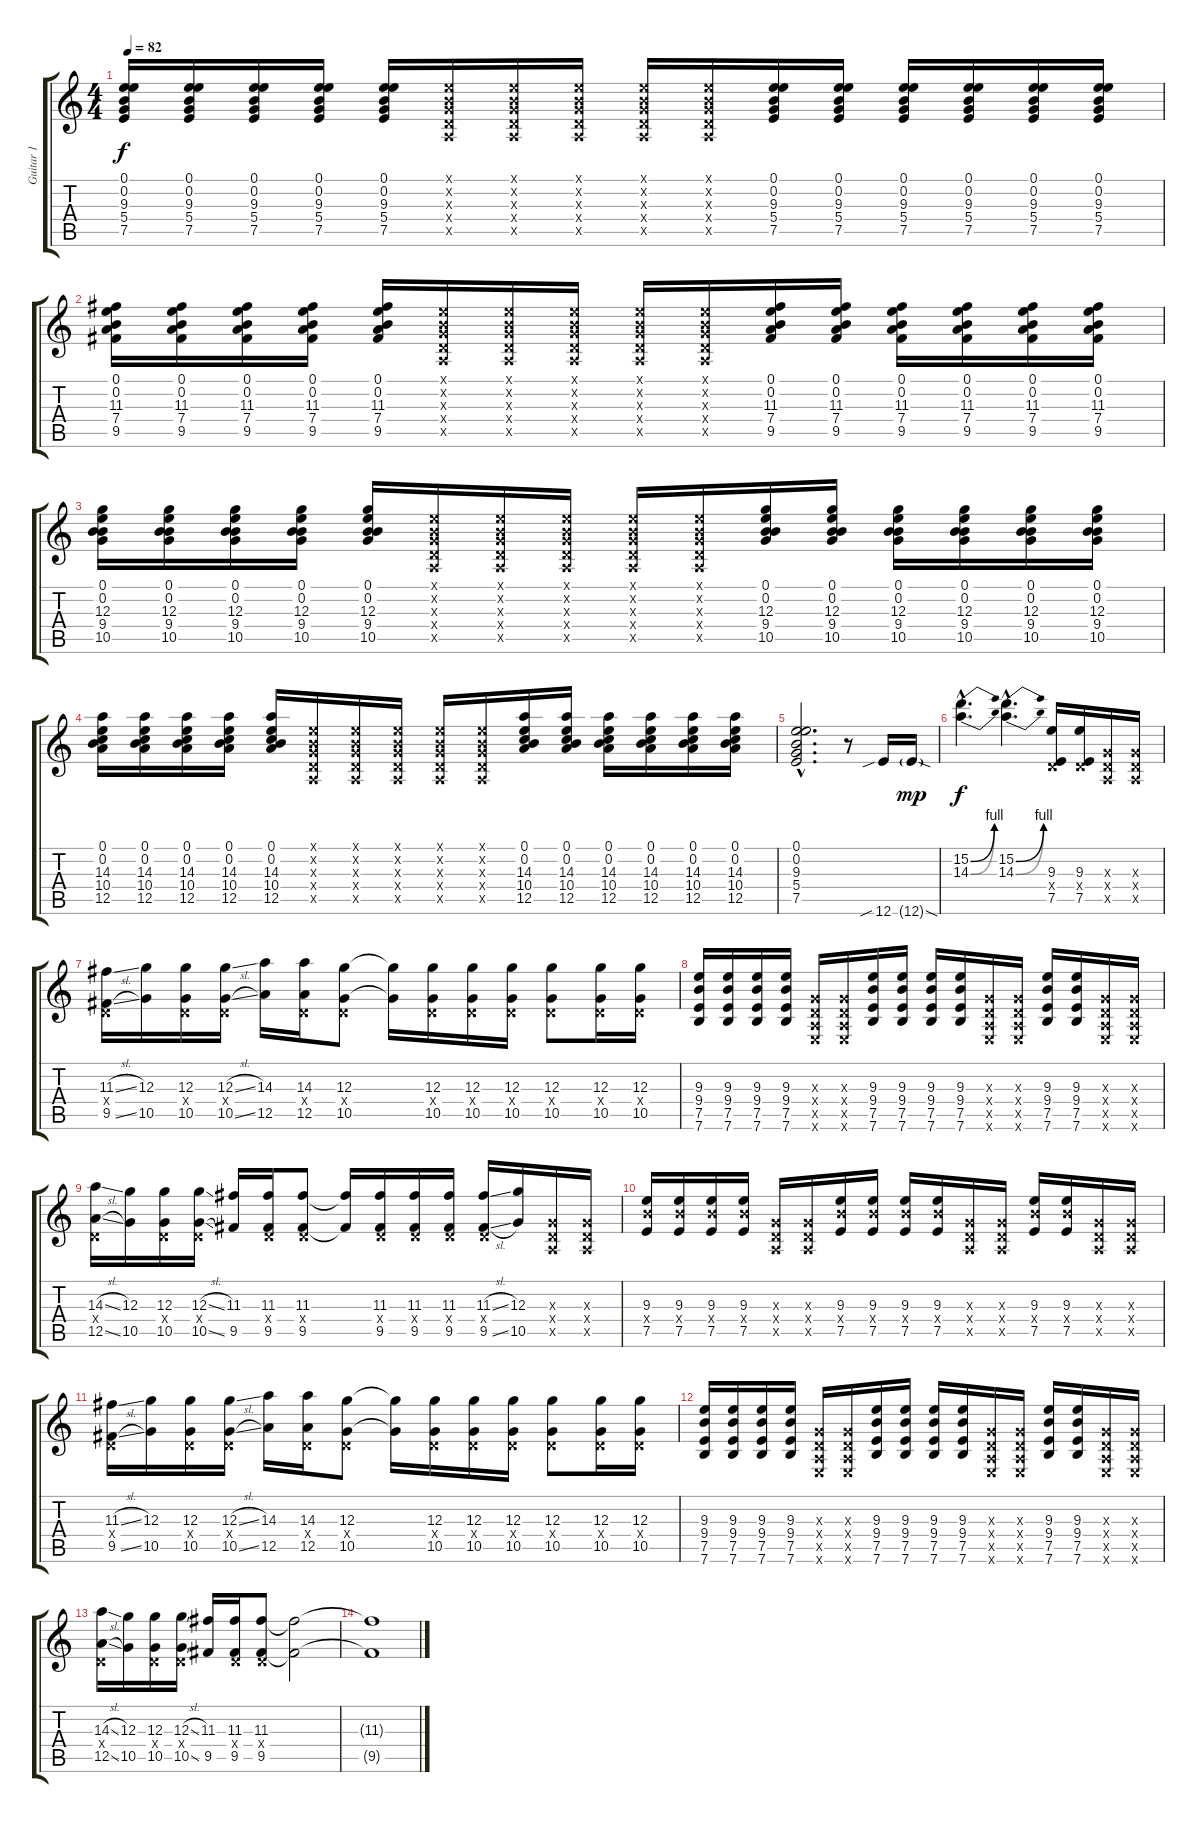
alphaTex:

\track ("Guitar 1" "Guitar 1") {instrument acousticguitarsteel}
\staff {score tabs}
\tuning (E4 B3 G3 D3 A2 E2) {hide}
\ts (4 4)
\tempo 82
\clef g2
\ks c
(0.1 0.2 9.3 5.4 7.5).16{dy f volume 13} (0.1 0.2 9.3 5.4 7.5).16 (0.1 0.2 9.3 5.4 7.5).16 (0.1 0.2 9.3 5.4 7.5).16 (0.1 0.2 9.3 5.4 7.5).16 (0.1{x} 0.2{x} 0.3{x} 0.4{x} 0.5{x}).16 (0.1{x} 0.2{x} 0.3{x} 0.4{x} 0.5{x}).16 (0.1{x} 0.2{x} 0.3{x} 0.4{x} 0.5{x}).16 (0.1{x} 0.2{x} 0.3{x} 0.4{x} 0.5{x}).16 (0.1{x} 0.2{x} 0.3{x} 0.4{x} 0.5{x}).16 (0.1 0.2 9.3 5.4 7.5).16 (0.1 0.2 9.3 5.4 7.5).16 (0.1 0.2 9.3 5.4 7.5).16 (0.1 0.2 9.3 5.4 7.5).16 (0.1 0.2 9.3 5.4 7.5).16 (0.1 0.2 9.3 5.4 7.5).16 |
(0.1 0.2 11.3 7.4 9.5).16{volume 13} (0.1 0.2 11.3 7.4 9.5).16 (0.1 0.2 11.3 7.4 9.5).16 (0.1 0.2 11.3 7.4 9.5).16 (0.1 0.2 11.3 7.4 9.5).16 (0.1{x} 0.2{x} 0.3{x} 0.4{x} 0.5{x}).16 (0.1{x} 0.2{x} 0.3{x} 0.4{x} 0.5{x}).16 (0.1{x} 0.2{x} 0.3{x} 0.4{x} 0.5{x}).16 (0.1{x} 0.2{x} 0.3{x} 0.4{x} 0.5{x}).16 (0.1{x} 0.2{x} 0.3{x} 0.4{x} 0.5{x}).16 (0.1 0.2 11.3 7.4 9.5).16 (0.1 0.2 11.3 7.4 9.5).16 (0.1 0.2 11.3 7.4 9.5).16 (0.1 0.2 11.3 7.4 9.5).16 (0.1 0.2 11.3 7.4 9.5).16 (0.1 0.2 11.3 7.4 9.5).16 |
(0.1 0.2 12.3 9.4 10.5).16{volume 13} (0.1 0.2 12.3 9.4 10.5).16 (0.1 0.2 12.3 9.4 10.5).16 (0.1 0.2 12.3 9.4 10.5).16 (0.1 0.2 12.3 9.4 10.5).16 (0.1{x} 0.2{x} 0.3{x} 0.4{x} 0.5{x}).16 (0.1{x} 0.2{x} 0.3{x} 0.4{x} 0.5{x}).16 (0.1{x} 0.2{x} 0.3{x} 0.4{x} 0.5{x}).16 (0.1{x} 0.2{x} 0.3{x} 0.4{x} 0.5{x}).16 (0.1{x} 0.2{x} 0.3{x} 0.4{x} 0.5{x}).16 (0.1 0.2 12.3 9.4 10.5).16 (0.1 0.2 12.3 9.4 10.5).16 (0.1 0.2 12.3 9.4 10.5).16 (0.1 0.2 12.3 9.4 10.5).16 (0.1 0.2 12.3 9.4 10.5).16 (0.1 0.2 12.3 9.4 10.5).16 |
(0.1 0.2 14.3 10.4 12.5).16{volume 13} (0.1 0.2 14.3 10.4 12.5).16 (0.1 0.2 14.3 10.4 12.5).16 (0.1 0.2 14.3 10.4 12.5).16 (0.1 0.2 14.3 10.4 12.5).16 (0.1{x} 0.2{x} 0.3{x} 0.4{x} 0.5{x}).16 (0.1{x} 0.2{x} 0.3{x} 0.4{x} 0.5{x}).16 (0.1{x} 0.2{x} 0.3{x} 0.4{x} 0.5{x}).16 (0.1{x} 0.2{x} 0.3{x} 0.4{x} 0.5{x}).16 (0.1{x} 0.2{x} 0.3{x} 0.4{x} 0.5{x}).16 (0.1 0.2 14.3 10.4 12.5).16 (0.1 0.2 14.3 10.4 12.5).16 (0.1 0.2 14.3 10.4 12.5).16 (0.1 0.2 14.3 10.4 12.5).16 (0.1 0.2 14.3 10.4 12.5).16 (0.1 0.2 14.3 10.4 12.5).16 |
(0.1{hac} 0.2{hac} 9.3{hac} 5.4{hac} 7.5{hac}).2{d} r.8{instrument distortionguitar} 12.6{sib}.16 12.6{sod g}.16{dy mp} |
(15.2{be (bend 0 0 60 4) hac} 14.3{be (bend 0 0 60 4) hac}).4{d dy f} (15.2{be (bend 0 0 60 4) hac} 14.3{be (bend 0 0 60 4) hac}).4{d} (9.3 0.4{x} 7.5).16 (9.3 0.4{x} 7.5).16 (0.3{x} 0.4{x} 0.5{x}).16 (0.3{x} 0.4{x} 0.5{x}).16 |
(11.3{sl} 0.4{x} 9.5{sl}).16 (12.3 10.5).16 (12.3 0.4{x} 10.5).16 (12.3{sl} 0.4{x} 10.5{sl}).16 (14.3 12.5).16 (14.3 0.4{x} 12.5).16 (12.3 0.4{x} 10.5).8 (12.3{t} 10.5{t}).16 (12.3 0.4{x} 10.5).16 (12.3 0.4{x} 10.5).16 (12.3 0.4{x} 10.5).16 (12.3 0.4{x} 10.5).8 (12.3 0.4{x} 10.5).16 (12.3 0.4{x} 10.5).16 |
(9.3 9.4 7.5 7.6).16 (9.3 9.4 7.5 7.6).16 (9.3 9.4 7.5 7.6).16 (9.3 9.4 7.5 7.6).16 (0.3{x} 0.4{x} 0.5{x} 0.6{x}).16 (0.3{x} 0.4{x} 0.5{x} 0.6{x}).16 (9.3 9.4 7.5 7.6).16 (9.3 9.4 7.5 7.6).16 (9.3 9.4 7.5 7.6).16 (9.3 9.4 7.5 7.6).16 (0.3{x} 0.4{x} 0.5{x} 0.6{x}).16 (0.3{x} 0.4{x} 0.5{x} 0.6{x}).16 (9.3 9.4 7.5 7.6).16 (9.3 9.4 7.5 7.6).16 (0.3{x} 0.4{x} 0.5{x} 0.6{x}).16 (0.3{x} 0.4{x} 0.5{x} 0.6{x}).16 |
(14.3{sl} 0.4{x} 12.5{sl}).16 (12.3 10.5).16 (12.3 0.4{x} 10.5).16 (12.3{sl} 0.4{x} 10.5{sl}).16 (11.3 9.5).16 (11.3 0.4{x} 9.5).16 (11.3 0.4{x} 9.5).8 (11.3{t} 9.5{t}).16 (11.3 0.4{x} 9.5).16 (11.3 0.4{x} 9.5).16 (11.3 0.4{x} 9.5).16 (11.3{sl} 0.4{x} 9.5{sl}).16 (12.3 10.5).16 (0.3{x} 0.4{x} 0.5{x}).16 (0.3{x} 0.4{x} 0.5{x}).16 |
(9.3 9.4{x} 7.5).16 (9.3 9.4{x} 7.5).16 (9.3 9.4{x} 7.5).16 (9.3 9.4{x} 7.5).16 (0.3{x} 0.4{x} 0.5{x}).16 (0.3{x} 0.4{x} 0.5{x}).16 (9.3 9.4{x} 7.5).16 (9.3 9.4{x} 7.5).16 (9.3 9.4{x} 7.5).16 (9.3 9.4{x} 7.5).16 (0.3{x} 0.4{x} 0.5{x}).16 (0.3{x} 0.4{x} 0.5{x}).16 (9.3 9.4{x} 7.5).16 (9.3 9.4{x} 7.5).16 (0.3{x} 0.4{x} 0.5{x}).16 (0.3{x} 0.4{x} 0.5{x}).16 |
(11.3{sl} 0.4{x} 9.5{sl}).16 (12.3 10.5).16 (12.3 0.4{x} 10.5).16 (12.3{sl} 0.4{x} 10.5{sl}).16 (14.3 12.5).16 (14.3 0.4{x} 12.5).16 (12.3 0.4{x} 10.5).8 (12.3{t} 10.5{t}).16 (12.3 0.4{x} 10.5).16 (12.3 0.4{x} 10.5).16 (12.3 0.4{x} 10.5).16 (12.3 0.4{x} 10.5).8 (12.3 0.4{x} 10.5).16 (12.3 0.4{x} 10.5).16 |
(9.3 9.4 7.5 7.6).16 (9.3 9.4 7.5 7.6).16 (9.3 9.4 7.5 7.6).16 (9.3 9.4 7.5 7.6).16 (0.3{x} 0.4{x} 0.5{x} 0.6{x}).16 (0.3{x} 0.4{x} 0.5{x} 0.6{x}).16 (9.3 9.4 7.5 7.6).16 (9.3 9.4 7.5 7.6).16 (9.3 9.4 7.5 7.6).16 (9.3 9.4 7.5 7.6).16 (0.3{x} 0.4{x} 0.5{x} 0.6{x}).16 (0.3{x} 0.4{x} 0.5{x} 0.6{x}).16 (9.3 9.4 7.5 7.6).16 (9.3 9.4 7.5 7.6).16 (0.3{x} 0.4{x} 0.5{x} 0.6{x}).16 (0.3{x} 0.4{x} 0.5{x} 0.6{x}).16 |
(14.3{sl} 0.4{x} 12.5{sl}).16 (12.3 10.5).16 (12.3 0.4{x} 10.5).16 (12.3{sl} 0.4{x} 10.5{sl}).16 (11.3 9.5).16 (11.3 0.4{x} 9.5).16 (11.3 0.4{x} 9.5).8 (11.3{t} 9.5{t}).2 |
(11.3{t} 9.5{t}).1{volume 0}
